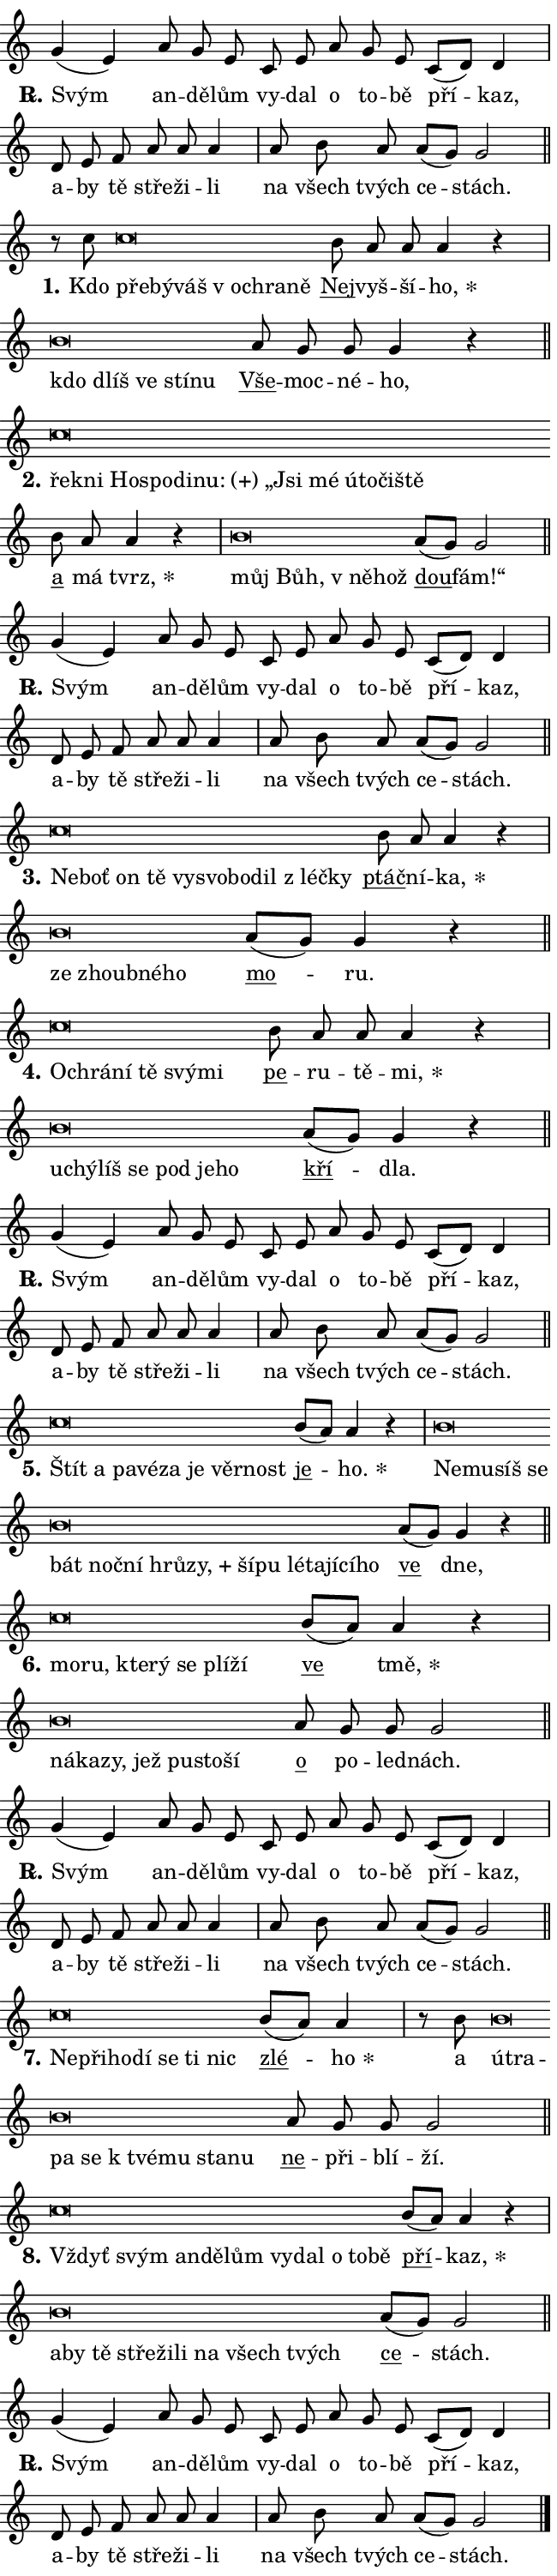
\version "2.24.0"
\header { tagline = "" }
\paper {
  indent = 0\cm
  top-margin = 0\cm
  right-margin = 0.13\cm % to fit lyric hyphens
  bottom-margin = 0\cm
  left-margin = 0\cm
  paper-width = 11\cm
  page-breaking = #ly:one-page-breaking
  system-system-spacing.basic-distance = #11
  score-system-spacing.basic-distance = #11
  ragged-last = ##f
}


%% Author: Thomas Morley
%% https://lists.gnu.org/archive/html/lilypond-user/2020-05/msg00002.html
#(define (line-position grob)
"Returns position of @var[grob} in current system:
   @code{'start}, if at first time-step
   @code{'end}, if at last time-step
   @code{'middle} otherwise
"
  (let* ((col (ly:item-get-column grob))
         (ln (ly:grob-object col 'left-neighbor))
         (rn (ly:grob-object col 'right-neighbor))
         (col-to-check-left (if (ly:grob? ln) ln col))
         (col-to-check-right (if (ly:grob? rn) rn col))
         (break-dir-left
           (and
             (ly:grob-property col-to-check-left 'non-musical #f)
             (ly:item-break-dir col-to-check-left)))
         (break-dir-right
           (and
             (ly:grob-property col-to-check-right 'non-musical #f)
             (ly:item-break-dir col-to-check-right))))
        (cond ((eqv? 1 break-dir-left) 'start)
              ((eqv? -1 break-dir-right) 'end)
              (else 'middle))))

#(define (tranparent-at-line-position vctor)
  (lambda (grob)
  "Relying on @code{line-position} select the relevant enry from @var{vctor}.
Used to determine transparency,"
    (case (line-position grob)
      ((end) (not (vector-ref vctor 0)))
      ((middle) (not (vector-ref vctor 1)))
      ((start) (not (vector-ref vctor 2))))))

noteHeadBreakVisibility =
#(define-music-function (break-visibility)(vector?)
"Makes @code{NoteHead}s transparent relying on @var{break-visibility}"
#{
  \override NoteHead.transparent =
    #(tranparent-at-line-position break-visibility)
#})

#(define delete-ledgers-for-transparent-note-heads
  (lambda (grob)
    "Reads whether a @code{NoteHead} is transparent.
If so this @code{NoteHead} is removed from @code{'note-heads} from
@var{grob}, which is supposed to be @code{LedgerLineSpanner}.
As a result ledgers are not printed for this @code{NoteHead}"
    (let* ((nhds-array (ly:grob-object grob 'note-heads))
           (nhds-list
             (if (ly:grob-array? nhds-array)
                 (ly:grob-array->list nhds-array)
                 '()))
           ;; Relies on the transparent-property being done before
           ;; Staff.LedgerLineSpanner.after-line-breaking is executed.
           ;; This is fragile ...
           (to-keep
             (remove
               (lambda (nhd)
                 (ly:grob-property nhd 'transparent #f))
               nhds-list)))
      ;; TODO find a better method to iterate over grob-arrays, similiar
      ;; to filter/remove etc for lists
      ;; For now rebuilt from scratch
      (set! (ly:grob-object grob 'note-heads)  '())
      (for-each
        (lambda (nhd)
          (ly:pointer-group-interface::add-grob grob 'note-heads nhd))
        to-keep))))

squashNotes = {
  \override NoteHead.X-extent = #'(-0.2 . 0.2)
  \override NoteHead.Y-extent = #'(-0.75 . 0)
  \override NoteHead.stencil =
    #(lambda (grob)
       (let ((pos (ly:grob-property grob 'staff-position)))
         (begin
           (if (< pos -7) (display "ERROR: Lower brevis then expected\n") (display ""))
           (if (<= pos -6) ly:text-interface::print ly:note-head::print))))
}
unSquashNotes = {
  \revert NoteHead.X-extent
  \revert NoteHead.Y-extent
  \revert NoteHead.stencil
}

hideNotes = \noteHeadBreakVisibility #begin-of-line-visible
unHideNotes = \noteHeadBreakVisibility #all-visible

% work-around for resetting accidentals
% https://lilypond.org/doc/v2.23/Documentation/notation/displaying-rhythms#unmetered-music
cadenzaMeasure = {
  \cadenzaOff
  \partial 1024 s1024
  \cadenzaOn
}

#(define-markup-command (accent layout props text) (markup?)
  "Underline accented syllable"
  (interpret-markup layout props
    #{\markup \override #'(offset . 4.3) \underline { #text }#}))

responsum = \markup \concat {
  "R" \hspace #-1.05 \path #0.1 #'((moveto 0 0.07) (lineto 0.9 0.8)) \hspace #0.05 "."
}

spaceSize = #0.6828661417322834 % exact space size for TeX Gyre Schola

\layout {
  \context {
    \Staff
    \remove "Time_signature_engraver"
    \override LedgerLineSpanner.after-line-breaking = #delete-ledgers-for-transparent-note-heads
  }
  \context {
    \Lyrics {
      \override LyricSpace.minimum-distance = \spaceSize
      \override LyricText.font-name = #"TeX Gyre Schola"
      \override LyricText.font-size = 1
      \override StanzaNumber.font-name = #"TeX Gyre Schola Bold"
      \override StanzaNumber.font-size = 1
    }
  }
  \context {
    \Score 
    \override NoteHead.text =
      #(lambda (grob) 
        (let ((pos (ly:grob-property grob 'staff-position)))
          #{\markup {
            \combine
              \halign #-0.55 \raise #(if (= pos -6) 0 0.5) \override #'(thickness . 2) \draw-line #'(3.2 . 0)
              \musicglyph "noteheads.sM1"
          }#}))
  }
}

% magnetic-lyrics.ily
%
%   written by
%     Jean Abou Samra <jean@abou-samra.fr>
%     Werner Lemberg <wl@gnu.org>
%
%   adapted by
%     Jiri Hon <jiri.hon@gmail.com>
%
% Version 2022-Apr-15

% https://www.mail-archive.com/lilypond-user@gnu.org/msg149350.html

#(define (Left_hyphen_pointer_engraver context)
   "Collect syllable-hyphen-syllable occurrences in lyrics and store
them in properties.  This engraver only looks to the left.  For
example, if the lyrics input is @code{foo -- bar}, it does the
following.

@itemize @bullet
@item
Set the @code{text} property of the @code{LyricHyphen} grob between
@q{foo} and @q{bar} to @code{foo}.

@item
Set the @code{left-hyphen} property of the @code{LyricText} grob with
text @q{foo} to the @code{LyricHyphen} grob between @q{foo} and
@q{bar}.
@end itemize

Use this auxiliary engraver in combination with the
@code{lyric-@/text::@/apply-@/magnetic-@/offset!} hook."
   (let ((hyphen #f)
         (text #f))
     (make-engraver
      (acknowledgers
       ((lyric-syllable-interface engraver grob source-engraver)
        (set! text grob)))
      (end-acknowledgers
       ((lyric-hyphen-interface engraver grob source-engraver)
        ;(when (not (grob::has-interface grob 'lyric-space-interface))
          (set! hyphen grob)));)
      ((stop-translation-timestep engraver)
       (when (and text hyphen)
         (ly:grob-set-object! text 'left-hyphen hyphen))
       (set! text #f)
       (set! hyphen #f)))))

#(define (lyric-text::apply-magnetic-offset! grob)
   "If the space between two syllables is less than the value in
property @code{LyricText@/.details@/.squash-threshold}, move the right
syllable to the left so that it gets concatenated with the left
syllable.

Use this function as a hook for
@code{LyricText@/.after-@/line-@/breaking} if the
@code{Left_@/hyphen_@/pointer_@/engraver} is active."
   (let ((hyphen (ly:grob-object grob 'left-hyphen #f)))
     (when hyphen
       (let ((left-text (ly:spanner-bound hyphen LEFT)))
         (when (grob::has-interface left-text 'lyric-syllable-interface)
           (let* ((common (ly:grob-common-refpoint grob left-text X))
                  (this-x-ext (ly:grob-extent grob common X))
                  (left-x-ext
                   (begin
                     ;; Trigger magnetism for left-text.
                     (ly:grob-property left-text 'after-line-breaking)
                     (ly:grob-extent left-text common X)))
                  ;; `delta` is the gap width between two syllables.
                  (delta (- (interval-start this-x-ext)
                            (interval-end left-x-ext)))
                  (details (ly:grob-property grob 'details))
                  (threshold (assoc-get 'squash-threshold details 0.2)))
             (when (< delta threshold)
               (let* (;; We have to manipulate the input text so that
                      ;; ligatures crossing syllable boundaries are not
                      ;; disabled.  For languages based on the Latin
                      ;; script this is essentially a beautification.
                      ;; However, for non-Western scripts it can be a
                      ;; necessity.
                      (lt (ly:grob-property left-text 'text))
                      (rt (ly:grob-property grob 'text))
                      (is-space (grob::has-interface hyphen 'lyric-space-interface))
                      (space (if is-space " " ""))
                      (extra-delta (if is-space spaceSize 0))
                      ;; Append new syllable.
                      (ltrt-space (if (and (string? lt) (string? rt))
                                (string-append lt space rt)
                                (make-concat-markup (list lt space rt))))
                      ;; Right-align `ltrt` to the right side.
                      (ltrt-space-markup (grob-interpret-markup
                               grob
                               (make-translate-markup
                                (cons (interval-length this-x-ext) 0)
                                (make-right-align-markup ltrt-space)))))
                 (begin
                   ;; Don't print `left-text`.
                   (ly:grob-set-property! left-text 'stencil #f)
                   ;; Set text and stencil (which holds all collected
                   ;; syllables so far) and shift it to the left.
                   (ly:grob-set-property! grob 'text ltrt-space)
                   (ly:grob-set-property! grob 'stencil ltrt-space-markup)
                   (ly:grob-translate-axis! grob (- (- delta extra-delta)) X))))))))))


#(define (lyric-hyphen::displace-bounds-first grob)
   ;; Make very sure this callback isn't triggered too early.
   (let ((left (ly:spanner-bound grob LEFT))
         (right (ly:spanner-bound grob RIGHT)))
     (ly:grob-property left 'after-line-breaking)
     (ly:grob-property right 'after-line-breaking)
     (ly:lyric-hyphen::print grob)))

squashThreshold = #0.4

\layout {
  \context {
    \Lyrics
    \consists #Left_hyphen_pointer_engraver
    \override LyricText.after-line-breaking =
      #lyric-text::apply-magnetic-offset!
    \override LyricHyphen.stencil = #lyric-hyphen::displace-bounds-first
    \override LyricText.details.squash-threshold = \squashThreshold
    \override LyricHyphen.minimum-distance = 0
    \override LyricHyphen.minimum-length = \squashThreshold
  }
}

squashText = \override LyricText.details.squash-threshold = 9999
unSquashText = \override LyricText.details.squash-threshold = \squashThreshold

leftText = \override LyricText.self-alignment-X = #LEFT
unLeftText = \revert LyricText.self-alignment-X

starOffset = #(lambda (grob) 
                (let ((x_offset (ly:self-alignment-interface::aligned-on-x-parent grob)))
                  (if (= x_offset 0) 0 (+ x_offset 1.2))))

star = #(define-music-function (syllable)(string?)
"Append star separator at the end of a syllable"
#{
  \once \override LyricText.X-offset = #starOffset
  \lyricmode { \markup {
    #syllable
    \override #'((font-name . "TeX Gyre Schola Bold")) \hspace #0.2 \lower #0.65 \larger "*"
  } }
#})

starAccent = #(define-music-function (syllable)(string?)
"Append star separator at the end of a syllable and make accent"
#{
  \once \override LyricText.X-offset = #starOffset
  \lyricmode { \markup {
    \accent #syllable
    \override #'((font-name . "TeX Gyre Schola Bold")) \hspace #0.2 \lower #0.65 \larger "*"
  } }
#})

breath = #(define-music-function (syllable)(string?)
"Append breathing indicator at the end of a syllable"
#{
  \lyricmode { \markup { #syllable "+" } }
#})

optionalBreath = #(define-music-function (syllable)(string?)
"Append optional breathing indicator at the end of a syllable"
#{
  \lyricmode { \markup { #syllable "(+)" } }
#})


\score {
    <<
        \new Voice = "melody" { \cadenzaOn \key c \major \relative { g'4( e) a8 g e c e \bar "" a g e c[( d)] d4 \cadenzaMeasure \bar "|" d8 e f \bar "" a a a4 \cadenzaMeasure \bar "|" a8 b a a[( g)] g2 \cadenzaMeasure \bar "||" \break } }
        \new Lyrics \lyricsto "melody" { \lyricmode { \set stanza = \responsum
Svým an -- dě -- lům vy -- dal o to -- bě pří -- kaz, a -- by tě stře -- ži -- li na všech tvých ce -- stách. } }
    >>
    \layout {}
}

\score {
    <<
        \new Voice = "melody" { \cadenzaOn \key c \major \relative { r8 c''8 \squashNotes c\breve*1/16 \hideNotes \breve*1/16 \bar "" \breve*1/16 \bar "" \breve*1/16 \bar "" \breve*1/16 \breve*1/16 \bar "" \unHideNotes \unSquashNotes \bar "" b8 a a a4 r \cadenzaMeasure \bar "|" \squashNotes b\breve*1/16 \hideNotes \breve*1/16 \bar "" \breve*1/16 \bar "" \breve*1/16 \breve*1/16 \bar "" \unHideNotes \unSquashNotes \bar "" a8 g g g4 r \cadenzaMeasure \bar "||" \break } }
        \new Lyrics \lyricsto "melody" { \lyricmode { \set stanza = "1."
Kdo \leftText pře -- \squashText bý -- váš "v o" -- chra -- ně \unLeftText \unSquashText \markup \accent Nej -- vyš -- ší -- \star ho, \leftText kdo \squashText dlíš ve stí -- nu \unLeftText \unSquashText \markup \accent Vše -- moc -- né -- ho, } }
    >>
    \layout {}
}

\score {
    <<
        \new Voice = "melody" { \cadenzaOn \key c \major \relative { \squashNotes c''\breve*1/16 \hideNotes \breve*1/16 \bar "" \breve*1/16 \bar "" \breve*1/16 \bar "" \breve*1/16 \bar "" \breve*1/16 \bar "" \breve*1/16 \bar "" \breve*1/16 \bar "" \breve*1/16 \bar "" \breve*1/16 \bar "" \breve*1/16 \breve*1/16 \bar "" \unHideNotes \unSquashNotes \bar "" b8 a a4 r \cadenzaMeasure \bar "|" \squashNotes b\breve*1/16 \hideNotes \breve*1/16 \bar "" \breve*1/16 \breve*1/16 \bar "" \unHideNotes \unSquashNotes \bar "" a8[( g)] g2 \cadenzaMeasure \bar "||" \break } }
        \new Lyrics \lyricsto "melody" { \lyricmode { \set stanza = "2."
\leftText řek -- \squashText ni Ho -- spo -- di -- \optionalBreath nu: „Jsi mé ú -- to -- či -- ště \unLeftText \unSquashText \markup \accent a má \star tvrz, \leftText můj \squashText Bůh, "v ně" -- hož \unLeftText \unSquashText \markup \accent dou -- fám!“ } }
    >>
    \layout {}
}

\score {
    <<
        \new Voice = "melody" { \cadenzaOn \key c \major \relative { g'4( e) a8 g e c e \bar "" a g e c[( d)] d4 \cadenzaMeasure \bar "|" d8 e f \bar "" a a a4 \cadenzaMeasure \bar "|" a8 b a a[( g)] g2 \cadenzaMeasure \bar "||" \break } }
        \new Lyrics \lyricsto "melody" { \lyricmode { \set stanza = \responsum
Svým an -- dě -- lům vy -- dal o to -- bě pří -- kaz, a -- by tě stře -- ži -- li na všech tvých ce -- stách. } }
    >>
    \layout {}
}

\score {
    <<
        \new Voice = "melody" { \cadenzaOn \key c \major \relative { \squashNotes c''\breve*1/16 \hideNotes \breve*1/16 \bar "" \breve*1/16 \bar "" \breve*1/16 \bar "" \breve*1/16 \bar "" \breve*1/16 \bar "" \breve*1/16 \bar "" \breve*1/16 \bar "" \breve*1/16 \breve*1/16 \bar "" \unHideNotes \unSquashNotes \bar "" b8 a a4 r \cadenzaMeasure \bar "|" \squashNotes b\breve*1/16 \hideNotes \breve*1/16 \bar "" \breve*1/16 \breve*1/16 \bar "" \unHideNotes \unSquashNotes \bar "" a8[( g)] g4 r \cadenzaMeasure \bar "||" \break } }
        \new Lyrics \lyricsto "melody" { \lyricmode { \set stanza = "3."
\leftText Ne -- \squashText boť on tě vy -- svo -- bo -- dil "z léč" -- ky \unLeftText \unSquashText \markup \accent ptáč -- ní -- \star ka, \leftText ze \squashText zhoub -- né -- ho \unLeftText \unSquashText \markup \accent mo -- ru. } }
    >>
    \layout {}
}

\score {
    <<
        \new Voice = "melody" { \cadenzaOn \key c \major \relative { \squashNotes c''\breve*1/16 \hideNotes \breve*1/16 \bar "" \breve*1/16 \bar "" \breve*1/16 \bar "" \breve*1/16 \breve*1/16 \bar "" \unHideNotes \unSquashNotes \bar "" b8 a a a4 r \cadenzaMeasure \bar "|" \squashNotes b\breve*1/16 \hideNotes \breve*1/16 \bar "" \breve*1/16 \bar "" \breve*1/16 \bar "" \breve*1/16 \bar "" \breve*1/16 \breve*1/16 \bar "" \unHideNotes \unSquashNotes \bar "" a8[( g)] g4 r \cadenzaMeasure \bar "||" \break } }
        \new Lyrics \lyricsto "melody" { \lyricmode { \set stanza = "4."
\leftText O -- \squashText chrá -- ní tě svý -- mi \unLeftText \unSquashText \markup \accent pe -- ru -- tě -- \star mi, \leftText u -- \squashText chý -- líš se pod je -- ho \unLeftText \unSquashText \markup \accent kří -- dla. } }
    >>
    \layout {}
}

\score {
    <<
        \new Voice = "melody" { \cadenzaOn \key c \major \relative { g'4( e) a8 g e c e \bar "" a g e c[( d)] d4 \cadenzaMeasure \bar "|" d8 e f \bar "" a a a4 \cadenzaMeasure \bar "|" a8 b a a[( g)] g2 \cadenzaMeasure \bar "||" \break } }
        \new Lyrics \lyricsto "melody" { \lyricmode { \set stanza = \responsum
Svým an -- dě -- lům vy -- dal o to -- bě pří -- kaz, a -- by tě stře -- ži -- li na všech tvých ce -- stách. } }
    >>
    \layout {}
}

\score {
    <<
        \new Voice = "melody" { \cadenzaOn \key c \major \relative { \squashNotes c''\breve*1/16 \hideNotes \breve*1/16 \bar "" \breve*1/16 \bar "" \breve*1/16 \bar "" \breve*1/16 \bar "" \breve*1/16 \bar "" \breve*1/16 \breve*1/16 \bar "" \unHideNotes \unSquashNotes \bar "" b8[( a)] a4 r \cadenzaMeasure \bar "|" \squashNotes b\breve*1/16 \hideNotes \breve*1/16 \bar "" \breve*1/16 \bar "" \breve*1/16 \bar "" \breve*1/16 \bar "" \breve*1/16 \bar "" \breve*1/16 \bar "" \breve*1/16 \bar "" \breve*1/16 \bar "" \breve*1/16 \bar "" \breve*1/16 \bar "" \breve*1/16 \bar "" \breve*1/16 \bar "" \breve*1/16 \bar "" \breve*1/16 \breve*1/16 \bar "" \unHideNotes \unSquashNotes \bar "" a8[( g)] g4 r \cadenzaMeasure \bar "||" \break } }
        \new Lyrics \lyricsto "melody" { \lyricmode { \set stanza = "5."
\leftText Štít \squashText a pa -- vé -- za je věr -- nost \unLeftText \unSquashText \markup \accent je -- \star ho. \leftText Ne -- \squashText mu -- síš se bát noč -- ní hrů -- \breath "zy," ší -- pu lé -- ta -- jí -- cí -- ho \unLeftText \unSquashText \markup \accent ve dne, } }
    >>
    \layout {}
}

\score {
    <<
        \new Voice = "melody" { \cadenzaOn \key c \major \relative { \squashNotes c''\breve*1/16 \hideNotes \breve*1/16 \bar "" \breve*1/16 \bar "" \breve*1/16 \bar "" \breve*1/16 \bar "" \breve*1/16 \breve*1/16 \bar "" \unHideNotes \unSquashNotes \bar "" b8[( a)] a4 r \cadenzaMeasure \bar "|" \squashNotes b\breve*1/16 \hideNotes \breve*1/16 \bar "" \breve*1/16 \bar "" \breve*1/16 \bar "" \breve*1/16 \bar "" \breve*1/16 \breve*1/16 \bar "" \unHideNotes \unSquashNotes \bar "" a8 g g g2 \cadenzaMeasure \bar "||" \break } }
        \new Lyrics \lyricsto "melody" { \lyricmode { \set stanza = "6."
\leftText mo -- \squashText ru, kte -- rý se plí -- ží \unLeftText \unSquashText \markup \accent ve \star tmě, \leftText ná -- \squashText ka -- zy, jež pu -- sto -- ší \unLeftText \unSquashText \markup \accent o po -- led -- nách. } }
    >>
    \layout {}
}

\score {
    <<
        \new Voice = "melody" { \cadenzaOn \key c \major \relative { g'4( e) a8 g e c e \bar "" a g e c[( d)] d4 \cadenzaMeasure \bar "|" d8 e f \bar "" a a a4 \cadenzaMeasure \bar "|" a8 b a a[( g)] g2 \cadenzaMeasure \bar "||" \break } }
        \new Lyrics \lyricsto "melody" { \lyricmode { \set stanza = \responsum
Svým an -- dě -- lům vy -- dal o to -- bě pří -- kaz, a -- by tě stře -- ži -- li na všech tvých ce -- stách. } }
    >>
    \layout {}
}

\score {
    <<
        \new Voice = "melody" { \cadenzaOn \key c \major \relative { \squashNotes c''\breve*1/16 \hideNotes \breve*1/16 \bar "" \breve*1/16 \bar "" \breve*1/16 \bar "" \breve*1/16 \bar "" \breve*1/16 \breve*1/16 \bar "" \unHideNotes \unSquashNotes \bar "" b8[( a)] a4 \cadenzaMeasure \bar "|" r8 b8 \squashNotes b\breve*1/16 \hideNotes \breve*1/16 \bar "" \breve*1/16 \bar "" \breve*1/16 \bar "" \breve*1/16 \bar "" \breve*1/16 \bar "" \breve*1/16 \breve*1/16 \bar "" \unHideNotes \unSquashNotes \bar "" a8 g g g2 \cadenzaMeasure \bar "||" \break } }
        \new Lyrics \lyricsto "melody" { \lyricmode { \set stanza = "7."
\leftText Ne -- \squashText při -- ho -- dí se ti nic \unLeftText \unSquashText \markup \accent zlé -- \star ho a \leftText ú -- \squashText tra -- pa se "k tvé" -- mu sta -- nu \unLeftText \unSquashText \markup \accent ne -- při -- blí -- ží. } }
    >>
    \layout {}
}

\score {
    <<
        \new Voice = "melody" { \cadenzaOn \key c \major \relative { \squashNotes c''\breve*1/16 \hideNotes \breve*1/16 \bar "" \breve*1/16 \bar "" \breve*1/16 \bar "" \breve*1/16 \bar "" \breve*1/16 \bar "" \breve*1/16 \bar "" \breve*1/16 \bar "" \breve*1/16 \breve*1/16 \bar "" \unHideNotes \unSquashNotes \bar "" b8[( a)] a4 r \cadenzaMeasure \bar "|" \squashNotes b\breve*1/16 \hideNotes \breve*1/16 \bar "" \breve*1/16 \bar "" \breve*1/16 \bar "" \breve*1/16 \bar "" \breve*1/16 \bar "" \breve*1/16 \bar "" \breve*1/16 \breve*1/16 \bar "" \unHideNotes \unSquashNotes \bar "" a8[( g)] g2 \cadenzaMeasure \bar "||" \break } }
        \new Lyrics \lyricsto "melody" { \lyricmode { \set stanza = "8."
\leftText Vždyť \squashText svým an -- dě -- lům vy -- dal o to -- bě \unLeftText \unSquashText \markup \accent pří -- \star kaz, \leftText a -- \squashText by tě stře -- ži -- li na všech tvých \unLeftText \unSquashText \markup \accent ce -- stách. } }
    >>
    \layout {}
}

\score {
    <<
        \new Voice = "melody" { \cadenzaOn \key c \major \relative { g'4( e) a8 g e c e \bar "" a g e c[( d)] d4 \cadenzaMeasure \bar "|" d8 e f \bar "" a a a4 \cadenzaMeasure \bar "|" a8 b a a[( g)] g2 \cadenzaMeasure \bar "||" \break } \bar "|." }
        \new Lyrics \lyricsto "melody" { \lyricmode { \set stanza = \responsum
Svým an -- dě -- lům vy -- dal o to -- bě pří -- kaz, a -- by tě stře -- ži -- li na všech tvých ce -- stách. } }
    >>
    \layout {}
}
